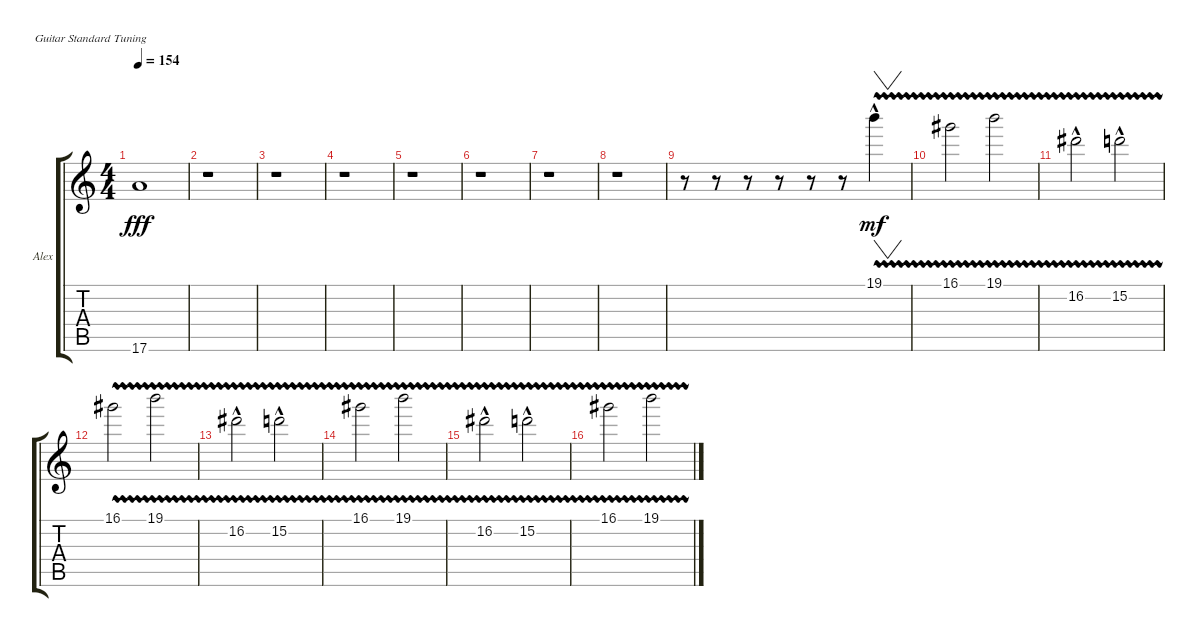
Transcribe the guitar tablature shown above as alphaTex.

\defaultSystemsLayout 4
\bracketExtendMode groupsimilarinstruments
\firstSystemTrackNameOrientation horizontal
\otherSystemsTrackNameOrientation horizontal
\track ("Alex Turner" "Alex") {instrument distortionguitar}
\staff {score tabs}
\tuning (E4 B3 G3 D3 A2 E2)
\ts (4 4)
\tempo 154
\clef g2
\ks c
17.6{t}.1{dy fff} |
r.1 |
r.1 |
r.1 |
r.1 |
r.1 |
r.1 |
r.1 |
r.8 r.8 r.8 r.8 r.8 r.8 19.1{vw hac}.4{vw dy mf} |
16.1{vw}.2 19.1{vw}.2 |
16.2{vw hac}.2 15.2{vw hac}.2 |
16.1{vw}.2 19.1{vw}.2 |
16.2{vw hac}.2 15.2{vw hac}.2 |
16.1{vw}.2 19.1{vw}.2 |
16.2{vw hac}.2 15.2{vw hac}.2 |
16.1{vw}.2 19.1{vw}.2
